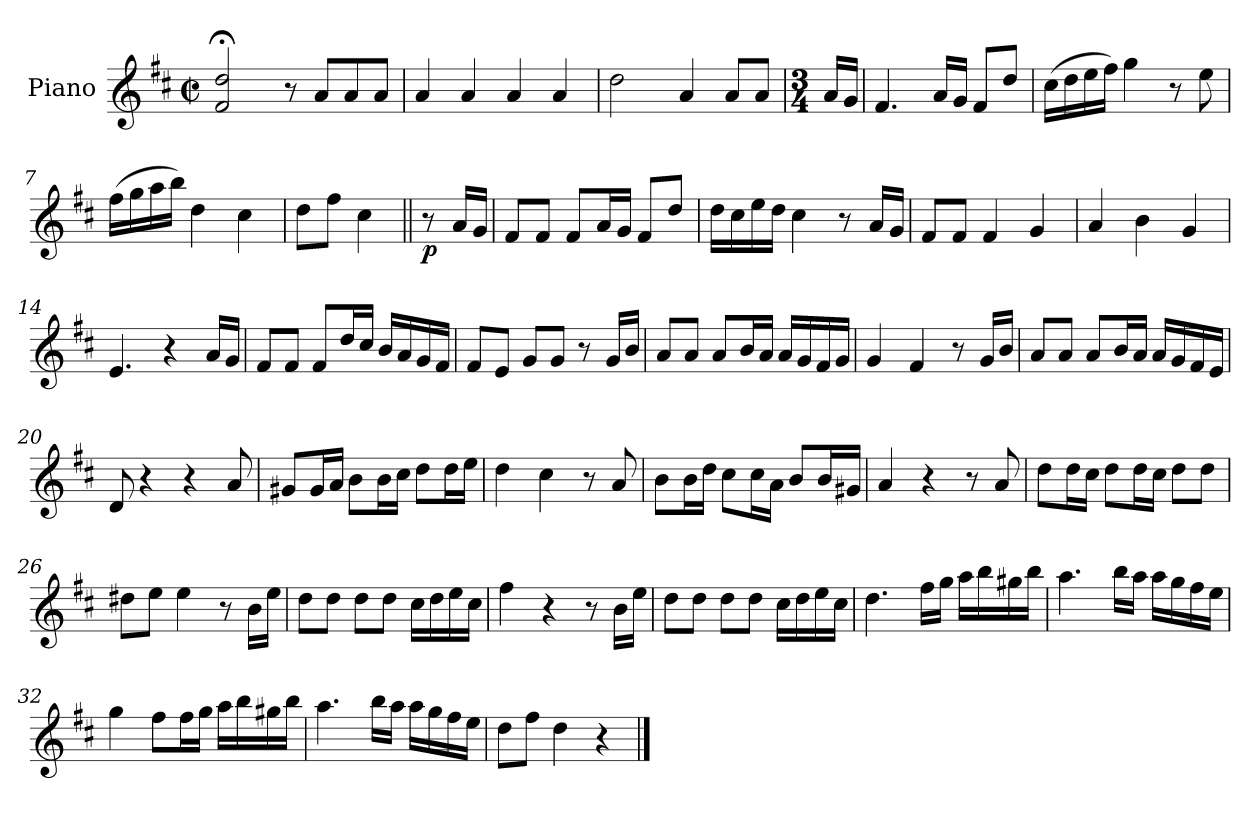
**kern	**dynam
*part1	*part1
*staff1	*staff1
*I"Piano	*
*I'Pno.	*
*clefG2	*
*k[f#c#]	*
*M2/2	*
*met(c|)	*
=1	=1
2f#;</ 2dd;</	.
8r	.
8a/L	.
8a/	.
8a/J	.
=2	=2
4a/	.
4a/	.
4a/	.
4a/	.
=3	=3
2dd\	.
4a/	.
8a/L	.
8a/J	.
=4	=4
*M3/4	*
16a/LL	.
16g/JJ	.
=5	=5
4.f#/	.
16a/LL	.
16g/JJ	.
8f#/L	.
8dd/J	.
=6	=6
(>16cc#\LL	.
16dd\	.
16ee\	.
16ff#\JJ)	.
4gg\	.
8r	.
8ee\	.
=7	=7
(>16ff#\LL	.
16gg\	.
16aa\	.
16bb\JJ)	.
4dd\	.
4cc#\	.
=8	=8
8dd\L	.
8ff#\J	.
4cc#\	.
!!LO:LB:g=z
=9||	=9||
!	!LO:DY:b
8r	p
16a/LL	.
16g/JJ	.
=10	=10
8f#/L	.
8f#/J	.
8f#/L	.
16a/L	.
16g/JJ	.
8f#/L	.
8dd/J	.
=11	=11
16dd\LL	.
16cc#\	.
16ee\	.
16dd\JJ	.
4cc#\	.
8r	.
16a/LL	.
16g/JJ	.
=12	=12
8f#/L	.
8f#/J	.
4f#/	.
4g/	.
=13	=13
4a/	.
4b\	.
4g/	.
=14	=14
4.e/	.
4r	.
16a/LL	.
16g/JJ	.
=15	=15
8f#/L	.
8f#/J	.
8f#/L	.
16dd/L	.
16cc#/JJ	.
16b/LL	.
16a/	.
16g/	.
16f#/JJ	.
=16	=16
8f#/L	.
8e/J	.
8g/L	.
8g/J	.
8r	.
16g/LL	.
16b/JJ	.
!!LO:LB:g=z
=17	=17
8a/L	.
8a/J	.
8a/L	.
16b/L	.
16a/JJ	.
16a/LL	.
16g/	.
16f#/	.
16g/JJ	.
=18	=18
4g/	.
4f#/	.
8r	.
16g/LL	.
16b/JJ	.
=19	=19
8a/L	.
8a/J	.
8a/L	.
16b/L	.
16a/JJ	.
16a/LL	.
16g/	.
16f#/	.
16e/JJ	.
=20	=20
8d/	.
4r	.
4r	.
8a/	.
=21	=21
8g#X/L	.
16g#/L	.
16a/JJ	.
8b\L	.
16b\L	.
16cc#\JJ	.
8dd\L	.
16dd\L	.
16ee\JJ	.
=22	=22
4dd\	.
4cc#\	.
8r	.
8a/	.
!!LO:LB:g=z
=23	=23
8b\L	.
16b\L	.
16dd\JJ	.
8cc#\L	.
16cc#\L	.
16a\JJ	.
8b/L	.
16b/L	.
16g#X/JJ	.
=24	=24
4a/	.
4r	.
8r	.
8a/	.
=25	=25
8dd\L	.
16dd\L	.
16cc#\JJ	.
8dd\L	.
16dd\L	.
16cc#\JJ	.
8dd\L	.
8dd\J	.
=26	=26
8dd#X\L	.
8ee\J	.
4ee\	.
8r	.
16b\LL	.
16ee\JJ	.
=27	=27
8dd\L	.
8dd\J	.
8dd\L	.
8dd\J	.
16cc#\LL	.
16dd\	.
16ee\	.
16cc#\JJ	.
=28	=28
4ff#\	.
4r	.
8r	.
16b\LL	.
16ee\JJ	.
!!LO:LB:g=z
=29	=29
8dd\L	.
8dd\J	.
8dd\L	.
8dd\J	.
16cc#\LL	.
16dd\	.
16ee\	.
16cc#\JJ	.
=30	=30
4.dd\	.
16ff#\LL	.
16gg\JJ	.
16aa\LL	.
16bb\	.
16gg#X\	.
16bb\JJ	.
=31	=31
4.aa\	.
16bb\LL	.
16aa\JJ	.
16aa\LL	.
16gg\	.
16ff#\	.
16ee\JJ	.
=32	=32
4gg\	.
8ff#\L	.
16ff#\L	.
16gg\JJ	.
16aa\LL	.
16bb\	.
16gg#X\	.
16bb\JJ	.
=33	=33
4.aa\	.
16bb\LL	.
16aa\JJ	.
16aa\LL	.
16gg\	.
16ff#\	.
16ee\JJ	.
!!LO:LB:g=z
=34	=34
8dd\L	.
8ff#\J	.
4dd\	.
4r	.
==	==
*-	*-
